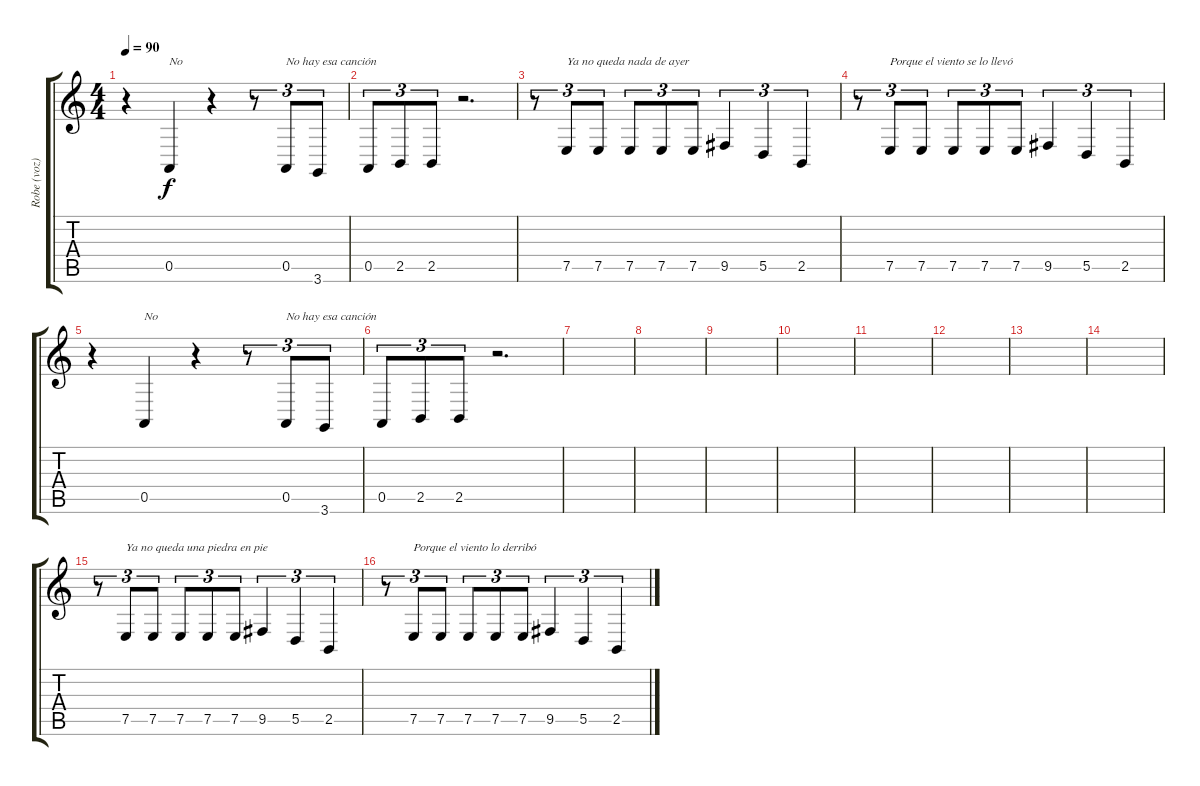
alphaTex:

\track ("Robe (voz)" "Robe (voz)") {instrument cello}
\staff {score tabs}
\tuning (E4 B3 G3 D3 A2 E2) {hide}
\ts (4 4)
\tempo 90
\clef g2
\ks c
r.4{dy f} 0.5.4{txt "No"} r.4 r.8{tu (3 2)} 0.5.8{tu (3 2) txt "No hay esa canción"} 3.6.8{tu (3 2)} |
0.5.8{tu (3 2)} 2.5.8{tu (3 2)} 2.5.8{tu (3 2)} r.2{d} |
r.8{tu (3 2)} 7.5.8{tu (3 2) txt "Ya no queda nada de ayer"} 7.5.8{tu (3 2)} 7.5.8{tu (3 2)} 7.5.8{tu (3 2)} 7.5.8{tu (3 2)} 9.5.4{tu (3 2)} 5.5.4{tu (3 2)} 2.5.4{tu (3 2)} |
r.8{tu (3 2)} 7.5.8{tu (3 2) txt "Porque el viento se lo llevó"} 7.5.8{tu (3 2)} 7.5.8{tu (3 2)} 7.5.8{tu (3 2)} 7.5.8{tu (3 2)} 9.5.4{tu (3 2)} 5.5.4{tu (3 2)} 2.5.4{tu (3 2)} |
r.4 0.5.4{txt "No"} r.4 r.8{tu (3 2)} 0.5.8{tu (3 2) txt "No hay esa canción"} 3.6.8{tu (3 2)} |
0.5.8{tu (3 2)} 2.5.8{tu (3 2)} 2.5.8{tu (3 2)} r.2{d} |
|
|
|
|
|
|
|
|
r.8{tu (3 2)} 7.5.8{tu (3 2) txt "Ya no queda una piedra en pie"} 7.5.8{tu (3 2)} 7.5.8{tu (3 2)} 7.5.8{tu (3 2)} 7.5.8{tu (3 2)} 9.5.4{tu (3 2)} 5.5.4{tu (3 2)} 2.5.4{tu (3 2)} |
r.8{tu (3 2)} 7.5.8{tu (3 2) txt "Porque el viento lo derribó"} 7.5.8{tu (3 2)} 7.5.8{tu (3 2)} 7.5.8{tu (3 2)} 7.5.8{tu (3 2)} 9.5.4{tu (3 2)} 5.5.4{tu (3 2)} 2.5.4{tu (3 2)}
